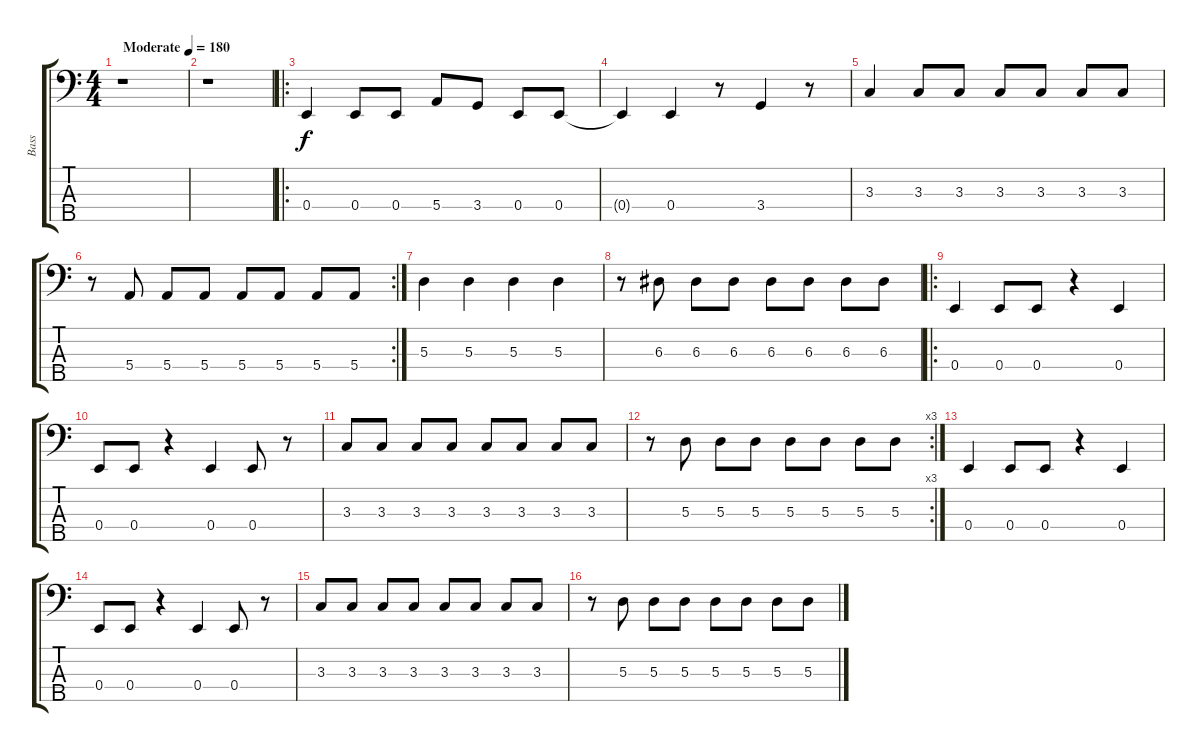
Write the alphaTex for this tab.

\track ("Bass" "Bass") {instrument electricbassfinger}
\staff {score tabs}
\tuning (G2 D2 A1 E1 B0) {hide}
\ts (4 4)
\tempo (180 "Moderate")
\clef f4
\ks c
r.1{dy f instrument electricbassfinger} |
r.1 |
\ro
0.4.4 0.4.8 0.4.8 5.4.8 3.4.8 0.4.8 0.4.8 |
0.4{t}.4 0.4.4 r.8 3.4.4 r.8 |
3.3.4 3.3.8 3.3.8 3.3.8 3.3.8 3.3.8 3.3.8 |
\rc 2
r.8 5.4.8 5.4.8 5.4.8 5.4.8 5.4.8 5.4.8 5.4.8 |
5.3.4 5.3.4 5.3.4 5.3.4 |
r.8 6.3.8 6.3.8 6.3.8 6.3.8 6.3.8 6.3.8 6.3.8 |
\ro
0.4.4 0.4.8 0.4.8 r.4 0.4.4 |
0.4.8 0.4.8 r.4 0.4.4 0.4.8 r.8 |
3.3.8 3.3.8 3.3.8 3.3.8 3.3.8 3.3.8 3.3.8 3.3.8 |
\rc 3
r.8 5.3.8 5.3.8 5.3.8 5.3.8 5.3.8 5.3.8 5.3.8 |
0.4.4 0.4.8 0.4.8 r.4 0.4.4 |
0.4.8 0.4.8 r.4 0.4.4 0.4.8 r.8 |
3.3.8 3.3.8 3.3.8 3.3.8 3.3.8 3.3.8 3.3.8 3.3.8 |
r.8 5.3.8 5.3.8 5.3.8 5.3.8 5.3.8 5.3.8 5.3.8
